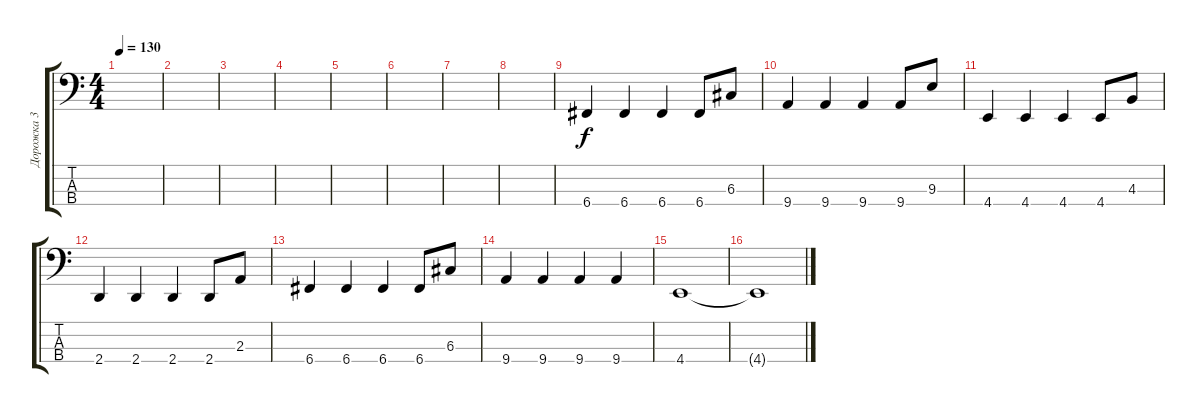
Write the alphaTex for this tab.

\track ("Дорожка 3" "Дорожка 3") {instrument electricbassfinger}
\staff {score tabs}
\tuning (F2 C2 G1 C1) {hide}
\ts (4 4)
\tempo 130
\clef f4
\ks c
|
|
|
|
|
|
|
|
6.4.4 6.4.4 6.4.4 6.4.8 6.3.8 |
9.4.4 9.4.4 9.4.4 9.4.8 9.3.8 |
4.4.4 4.4.4 4.4.4 4.4.8 4.3.8 |
2.4.4 2.4.4 2.4.4 2.4.8 2.3.8 |
6.4.4 6.4.4 6.4.4 6.4.8 6.3.8 |
9.4.4 9.4.4 9.4.4 9.4.4 |
4.4.1 |
4.4{t}.1
